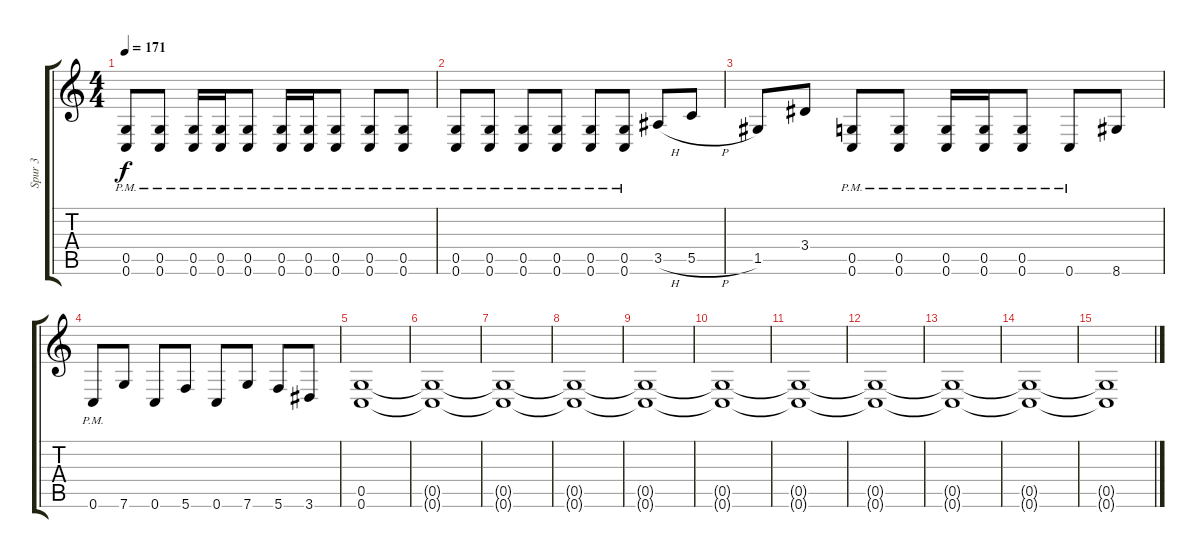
\track ("Spur 3" "Spur 3") {instrument distortionguitar}
\staff {score tabs}
\tuning (D4 A3 F3 C3 G2 C2) {hide}
\ts (4 4)
\tempo 171
\clef g2
\ks c
(0.5{pm} 0.6{pm}).8{dy f} (0.5{pm} 0.6{pm}).8 (0.5{pm} 0.6{pm}).16 (0.5{pm} 0.6{pm}).16 (0.5{pm} 0.6{pm}).8 (0.5{pm} 0.6{pm}).16 (0.5{pm} 0.6{pm}).16 (0.5{pm} 0.6{pm}).8 (0.5{pm} 0.6{pm}).8 (0.5{pm} 0.6{pm}).8 |
(0.5{pm} 0.6{pm}).8 (0.5{pm} 0.6{pm}).8 (0.5{pm} 0.6{pm}).8 (0.5{pm} 0.6{pm}).8 (0.5{pm} 0.6{pm}).8 (0.5{pm} 0.6{pm}).8 3.5{h}.8 5.5{h}.8 |
1.5.8 3.4.8 (0.5{pm} 0.6{pm}).8 (0.5{pm} 0.6{pm}).8 (0.5{pm} 0.6{pm}).16 (0.5{pm} 0.6{pm}).16 (0.5{pm} 0.6{pm}).8 0.6{pm}.8 8.6.8 |
0.6{pm}.8 7.6.8 0.6.8 5.6.8 0.6.8 7.6.8 5.6.8 3.6.8 |
(0.5 0.6).1 |
(0.5{t} 0.6{t}).1 |
(0.5{t} 0.6{t}).1 |
(0.5{t} 0.6{t}).1 |
(0.5{t} 0.6{t}).1 |
(0.5{t} 0.6{t}).1 |
(0.5{t} 0.6{t}).1 |
(0.5{t} 0.6{t}).1 |
(0.5{t} 0.6{t}).1 |
(0.5{t} 0.6{t}).1 |
(0.5{t} 0.6{t}).1
